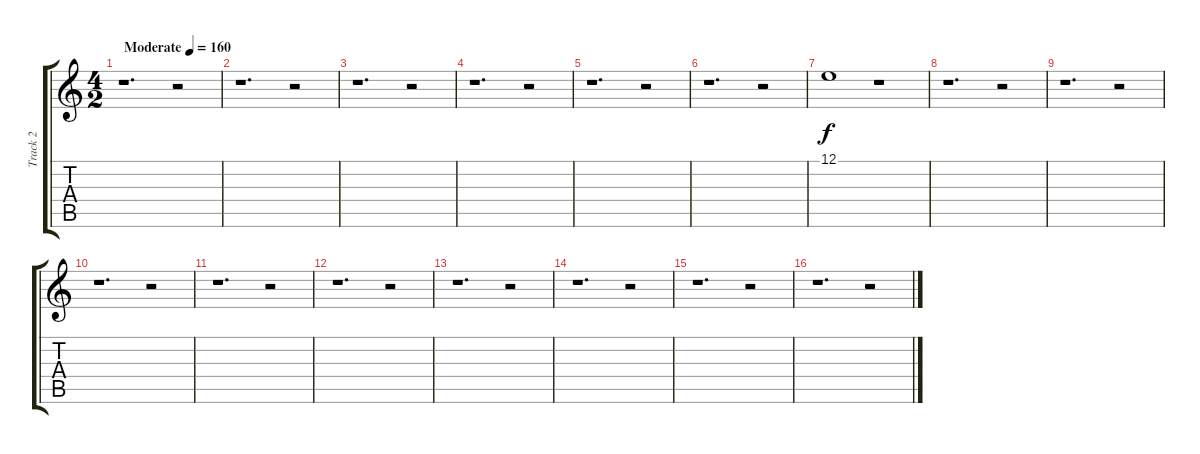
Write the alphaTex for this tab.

\track ("Track 2" "Track 2") {instrument acousticgrandpiano}
\staff {score tabs}
\tuning (E4 B3 G3 D3 A2 E2) {hide}
\ts (4 2)
\tempo (160 "Moderate")
\clef g2
\ks c
r.1{d dy f instrument acousticgrandpiano} r.2 |
r.1{d} r.2 |
r.1{d} r.2 |
r.1{d} r.2 |
r.1{d} r.2 |
r.1{d} r.2 |
12.1.1 r.1 |
r.1{d} r.2 |
r.1{d} r.2 |
r.1{d} r.2 |
r.1{d} r.2 |
r.1{d} r.2 |
r.1{d} r.2 |
r.1{d} r.2 |
r.1{d} r.2 |
r.1{d} r.2
